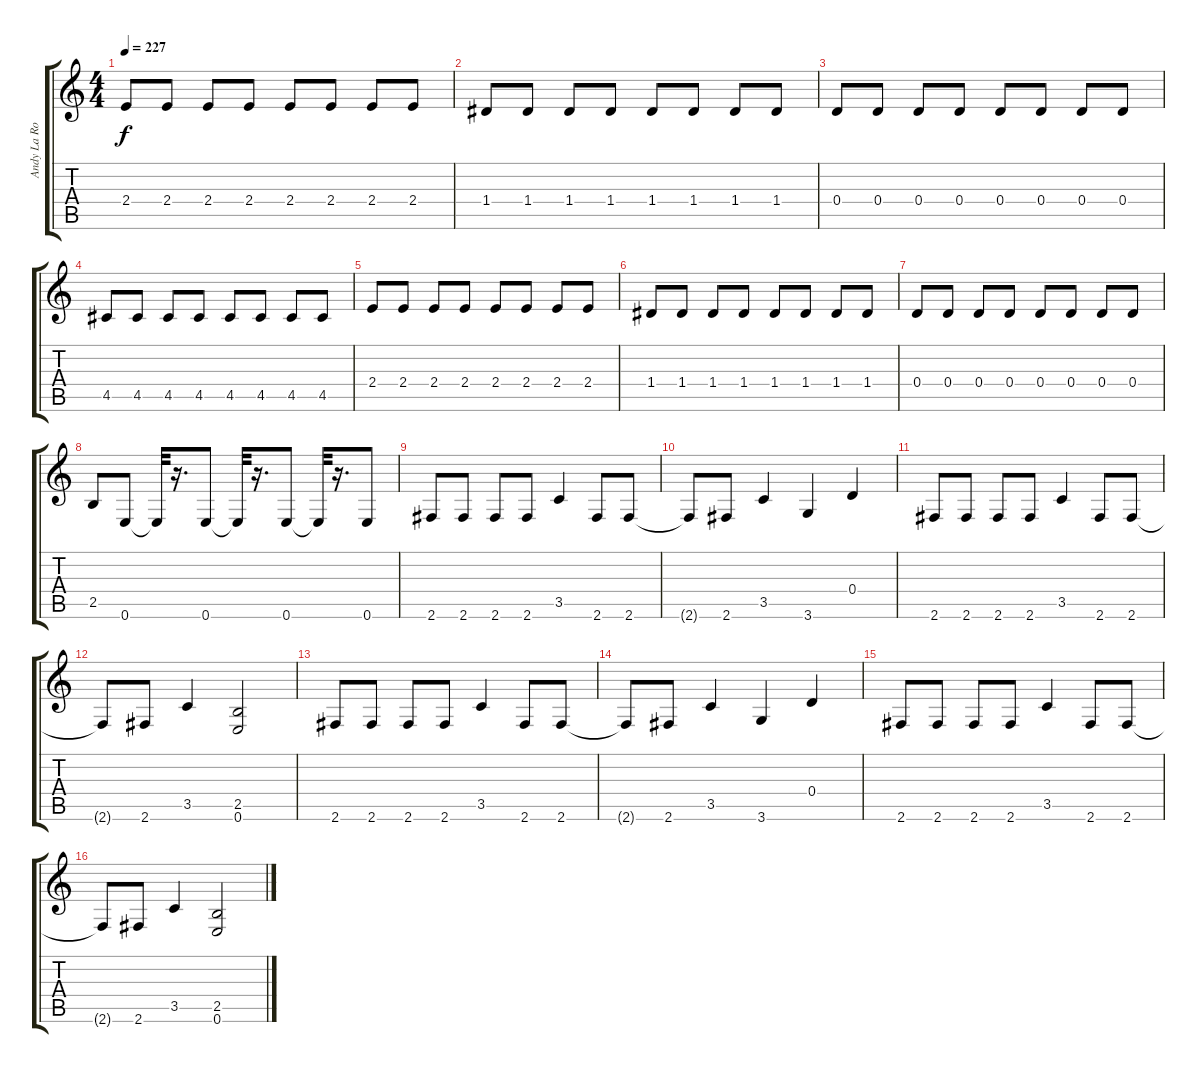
\track ("Andy La Rocque" "Andy La Ro") {instrument distortionguitar}
\staff {score tabs}
\tuning (E4 B3 G3 D3 A2 E2) {hide}
\ts (4 4)
\tempo 227
\clef g2
\ks c
2.4.8{dy f} 2.4.8 2.4.8 2.4.8 2.4.8 2.4.8 2.4.8 2.4.8 |
1.4.8 1.4.8 1.4.8 1.4.8 1.4.8 1.4.8 1.4.8 1.4.8 |
0.4.8 0.4.8 0.4.8 0.4.8 0.4.8 0.4.8 0.4.8 0.4.8 |
4.5.8 4.5.8 4.5.8 4.5.8 4.5.8 4.5.8 4.5.8 4.5.8 |
2.4.8 2.4.8 2.4.8 2.4.8 2.4.8 2.4.8 2.4.8 2.4.8 |
1.4.8 1.4.8 1.4.8 1.4.8 1.4.8 1.4.8 1.4.8 1.4.8 |
0.4.8 0.4.8 0.4.8 0.4.8 0.4.8 0.4.8 0.4.8 0.4.8 |
2.5.8 0.6.8 0.6{t}.32 r.16{d} 0.6.8 0.6{t}.32 r.16{d} 0.6.8 0.6{t}.32 r.16{d} 0.6.8 |
2.6.8 2.6.8 2.6.8 2.6.8 3.5.4 2.6.8 2.6.8 |
2.6{t}.8 2.6.8 3.5.4 3.6.4 0.4.4 |
2.6.8 2.6.8 2.6.8 2.6.8 3.5.4 2.6.8 2.6.8 |
2.6{t}.8 2.6.8 3.5.4 (2.5 0.6).2 |
2.6.8 2.6.8 2.6.8 2.6.8 3.5.4 2.6.8 2.6.8 |
2.6{t}.8 2.6.8 3.5.4 3.6.4 0.4.4 |
2.6.8 2.6.8 2.6.8 2.6.8 3.5.4 2.6.8 2.6.8 |
2.6{t}.8 2.6.8 3.5.4 (2.5 0.6).2
